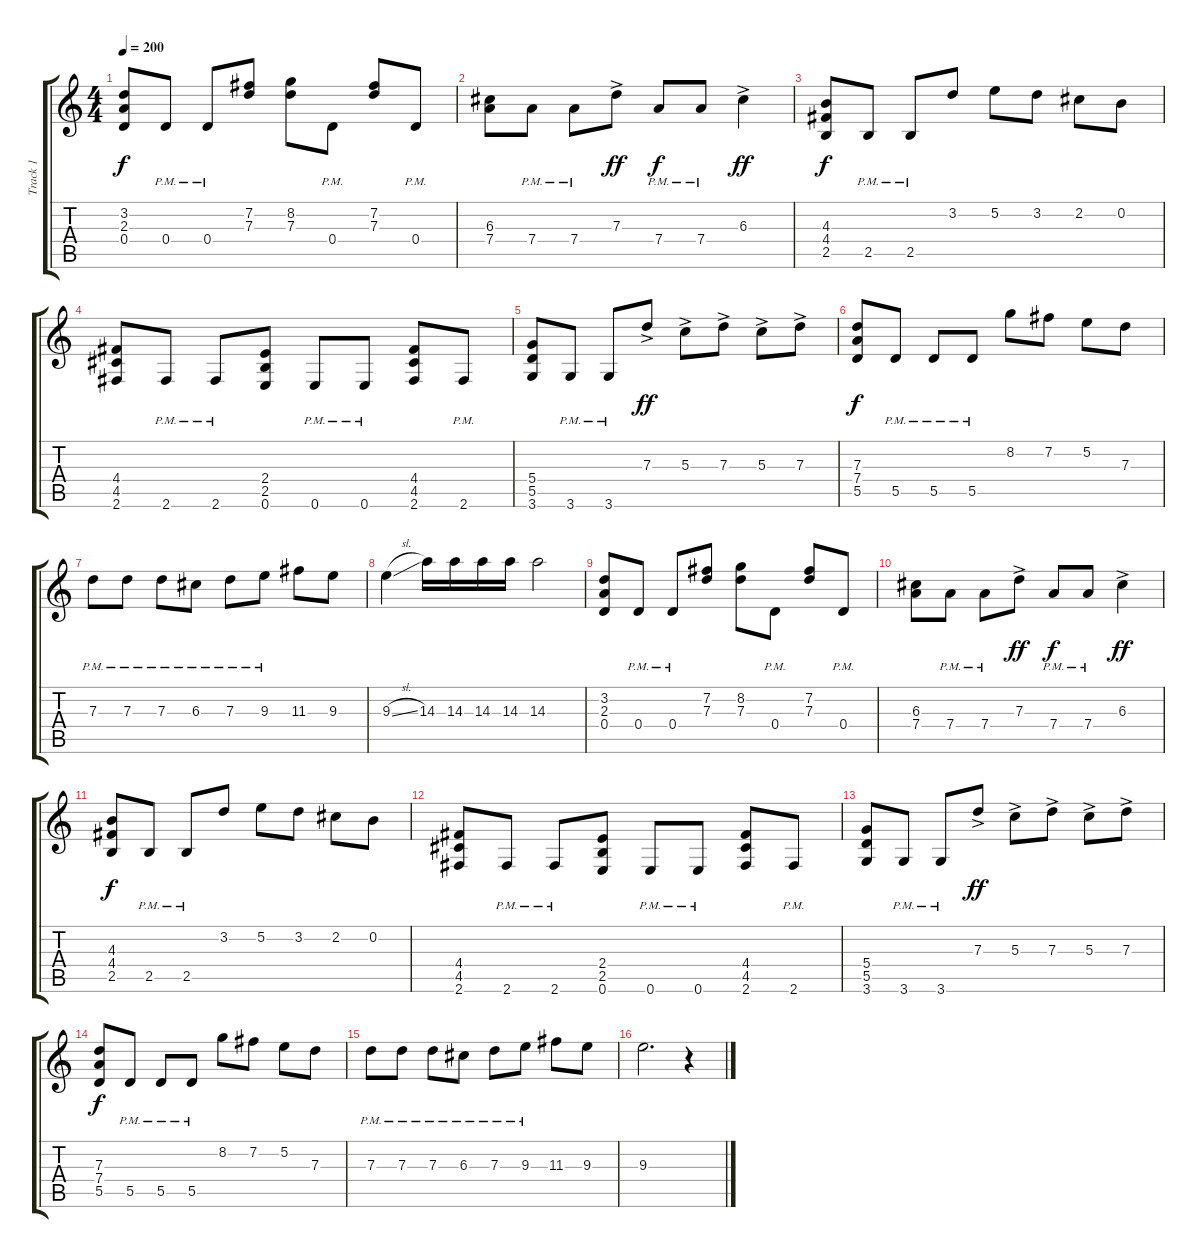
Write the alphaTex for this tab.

\track ("Track 1" "Track 1") {instrument overdrivenguitar}
\staff {score tabs}
\tuning (E4 B3 G3 D3 A2 E2) {hide}
\ts (4 4)
\tempo 200
\clef g2
\ks c
(3.2 2.3 0.4).8{dy f} 0.4{pm}.8 0.4{pm}.8 (7.2 7.3).8 (8.2 7.3).8 0.4{pm}.8 (7.2 7.3).8 0.4{pm}.8 |
(6.3 7.4).8 7.4{pm}.8 7.4{pm}.8 7.3{ac}.8{dy ff} 7.4{pm}.8{dy f} 7.4{pm}.8 6.3{ac}.4{dy ff} |
(4.3 4.4 2.5).8{dy f} 2.5{pm}.8 2.5{pm}.8 3.2.8 5.2.8 3.2.8 2.2.8 0.2.8 |
(4.4 4.5 2.6).8 2.6{pm}.8 2.6{pm}.8 (2.4 2.5 0.6).8 0.6{pm}.8 0.6{pm}.8 (4.4 4.5 2.6).8 2.6{pm}.8 |
(5.4 5.5 3.6).8 3.6{pm}.8 3.6{pm}.8 7.3{ac}.8{dy ff} 5.3{ac}.8 7.3{ac}.8 5.3{ac}.8 7.3{ac}.8 |
(7.3 7.4 5.5).8{dy f} 5.5{pm}.8 5.5{pm}.8 5.5{pm}.8 8.2.8 7.2.8 5.2.8 7.3.8 |
7.3{pm}.8 7.3{pm}.8 7.3{pm}.8 6.3{pm}.8 7.3{pm}.8 9.3{pm}.8 11.3.8 9.3.8 |
9.3{sl}.4 14.3.16 14.3.16 14.3.16 14.3.16 14.3.2 |
(3.2 2.3 0.4).8 0.4{pm}.8 0.4{pm}.8 (7.2 7.3).8 (8.2 7.3).8 0.4{pm}.8 (7.2 7.3).8 0.4{pm}.8 |
(6.3 7.4).8 7.4{pm}.8 7.4{pm}.8 7.3{ac}.8{dy ff} 7.4{pm}.8{dy f} 7.4{pm}.8 6.3{ac}.4{dy ff} |
(4.3 4.4 2.5).8{dy f} 2.5{pm}.8 2.5{pm}.8 3.2.8 5.2.8 3.2.8 2.2.8 0.2.8 |
(4.4 4.5 2.6).8 2.6{pm}.8 2.6{pm}.8 (2.4 2.5 0.6).8 0.6{pm}.8 0.6{pm}.8 (4.4 4.5 2.6).8 2.6{pm}.8 |
(5.4 5.5 3.6).8 3.6{pm}.8 3.6{pm}.8 7.3{ac}.8{dy ff} 5.3{ac}.8 7.3{ac}.8 5.3{ac}.8 7.3{ac}.8 |
(7.3 7.4 5.5).8{dy f} 5.5{pm}.8 5.5{pm}.8 5.5{pm}.8 8.2.8 7.2.8 5.2.8 7.3.8 |
7.3{pm}.8 7.3{pm}.8 7.3{pm}.8 6.3{pm}.8 7.3{pm}.8 9.3{pm}.8 11.3.8 9.3.8 |
9.3.2{d} r.4
